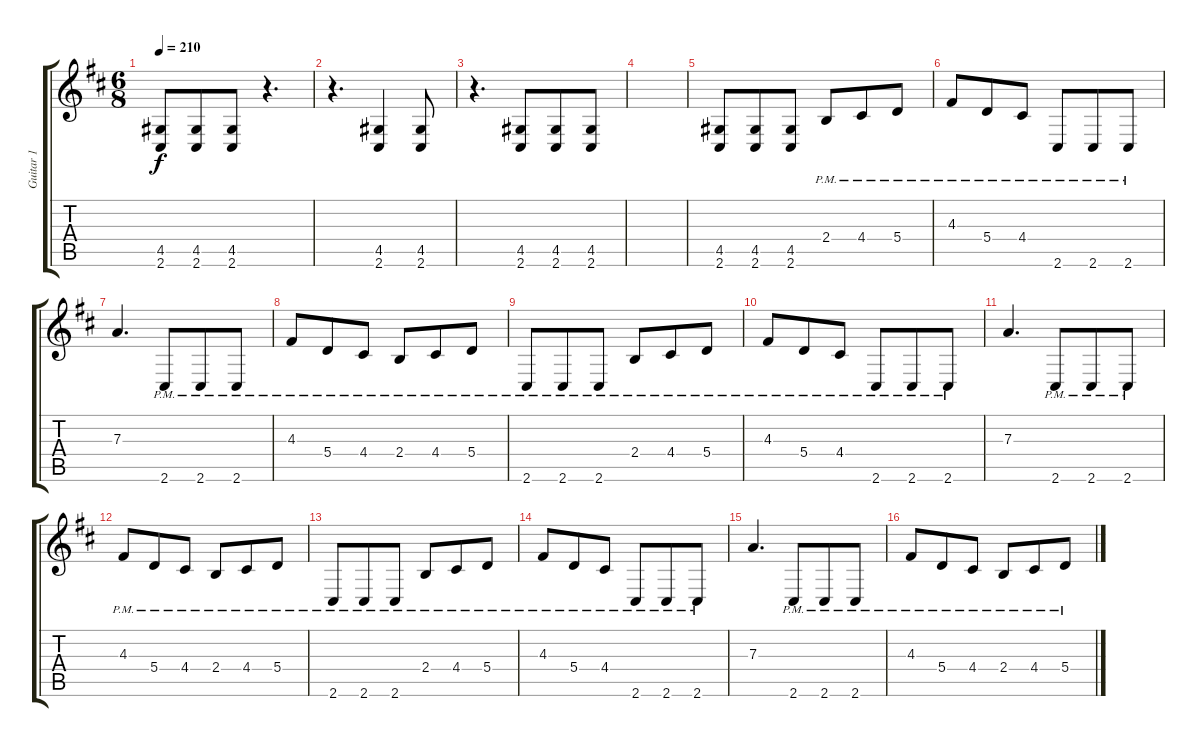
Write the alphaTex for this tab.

\track ("Guitar 1" "Guitar 1") {instrument distortionguitar}
\staff {score tabs}
\tuning (B3 Gb3 D3 A2 E2 B1) {hide}
\ts (6 8)
\tempo 210
\clef g2
\ks bminor
(4.5 2.6).8{dy f instrument distortionguitar} (4.5 2.6).8 (4.5 2.6).8 r.4{d} |
r.4{d} (4.5 2.6).4 (4.5 2.6).8 |
r.4{d} (4.5 2.6).8 (4.5 2.6).8 (4.5 2.6).8 |
|
(4.5 2.6).8 (4.5 2.6).8 (4.5 2.6).8 2.4{pm}.8 4.4{pm}.8 5.4{pm}.8 |
4.3{pm}.8 5.4{pm}.8 4.4{pm}.8 2.6{pm}.8 2.6{pm}.8 2.6{pm}.8 |
7.3.4{d} 2.6{pm}.8 2.6{pm}.8 2.6{pm}.8 |
4.3{pm}.8 5.4{pm}.8 4.4{pm}.8 2.4{pm}.8 4.4{pm}.8 5.4{pm}.8 |
2.6{pm}.8 2.6{pm}.8 2.6{pm}.8 2.4{pm}.8 4.4{pm}.8 5.4{pm}.8 |
4.3{pm}.8 5.4{pm}.8 4.4{pm}.8 2.6{pm}.8 2.6{pm}.8 2.6{pm}.8 |
7.3.4{d} 2.6{pm}.8 2.6{pm}.8 2.6{pm}.8 |
4.3{pm}.8 5.4{pm}.8 4.4{pm}.8 2.4{pm}.8 4.4{pm}.8 5.4{pm}.8 |
2.6{pm}.8 2.6{pm}.8 2.6{pm}.8 2.4{pm}.8 4.4{pm}.8 5.4{pm}.8 |
4.3{pm}.8 5.4{pm}.8 4.4{pm}.8 2.6{pm}.8 2.6{pm}.8 2.6{pm}.8 |
7.3.4{d} 2.6{pm}.8 2.6{pm}.8 2.6{pm}.8 |
4.3{pm}.8 5.4{pm}.8 4.4{pm}.8 2.4{pm}.8 4.4{pm}.8 5.4{pm}.8
